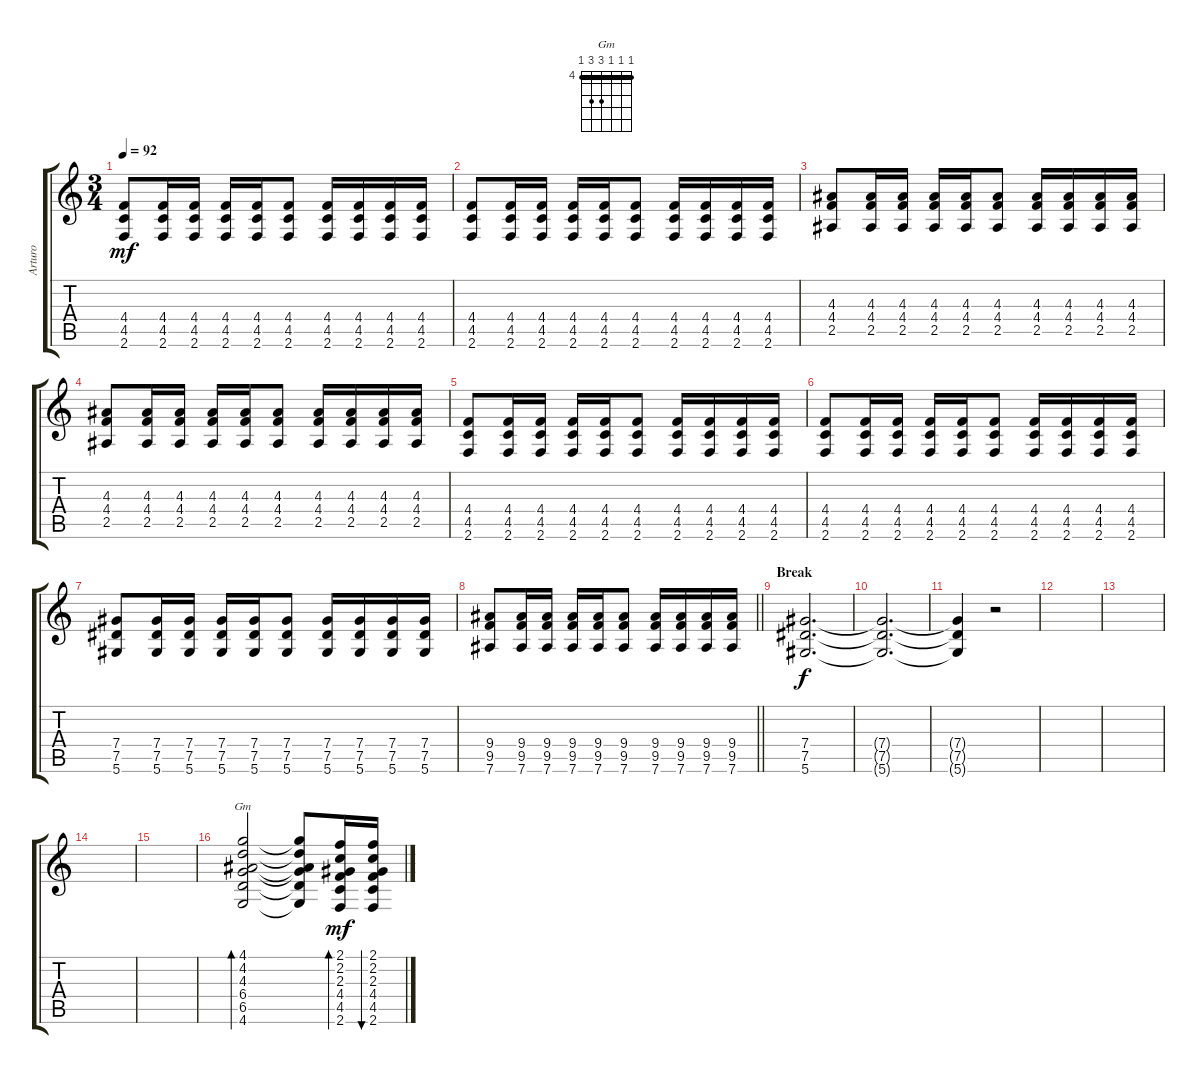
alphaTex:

\track ("Arturo" "Arturo") {instrument electricguitarjazz}
\staff {score tabs}
\tuning (Eb4 Bb3 Gb3 Db3 Ab2 Eb2) {hide}
\chord ("Gm" 4 4 4 6 6 4) {firstfret 4 barre 4}
\ts (3 4)
\tempo 92
\clef g2
\ks c
(4.4 4.5 2.6).8{dy mf} (4.4 4.5 2.6).16 (4.4 4.5 2.6).16 (4.4 4.5 2.6).16 (4.4 4.5 2.6).16 (4.4 4.5 2.6).8 (4.4 4.5 2.6).16 (4.4 4.5 2.6).16 (4.4 4.5 2.6).16 (4.4 4.5 2.6).16 |
(4.4 4.5 2.6).8 (4.4 4.5 2.6).16 (4.4 4.5 2.6).16 (4.4 4.5 2.6).16 (4.4 4.5 2.6).16 (4.4 4.5 2.6).8 (4.4 4.5 2.6).16 (4.4 4.5 2.6).16 (4.4 4.5 2.6).16 (4.4 4.5 2.6).16 |
(4.3 4.4 2.5).8 (4.3 4.4 2.5).16 (4.3 4.4 2.5).16 (4.3 4.4 2.5).16 (4.3 4.4 2.5).16 (4.3 4.4 2.5).8 (4.3 4.4 2.5).16 (4.3 4.4 2.5).16 (4.3 4.4 2.5).16 (4.3 4.4 2.5).16 |
(4.3 4.4 2.5).8 (4.3 4.4 2.5).16 (4.3 4.4 2.5).16 (4.3 4.4 2.5).16 (4.3 4.4 2.5).16 (4.3 4.4 2.5).8 (4.3 4.4 2.5).16 (4.3 4.4 2.5).16 (4.3 4.4 2.5).16 (4.3 4.4 2.5).16 |
(4.4 4.5 2.6).8 (4.4 4.5 2.6).16 (4.4 4.5 2.6).16 (4.4 4.5 2.6).16 (4.4 4.5 2.6).16 (4.4 4.5 2.6).8 (4.4 4.5 2.6).16 (4.4 4.5 2.6).16 (4.4 4.5 2.6).16 (4.4 4.5 2.6).16 |
(4.4 4.5 2.6).8 (4.4 4.5 2.6).16 (4.4 4.5 2.6).16 (4.4 4.5 2.6).16 (4.4 4.5 2.6).16 (4.4 4.5 2.6).8 (4.4 4.5 2.6).16 (4.4 4.5 2.6).16 (4.4 4.5 2.6).16 (4.4 4.5 2.6).16 |
(7.4 7.5 5.6).8 (7.4 7.5 5.6).16 (7.4 7.5 5.6).16 (7.4 7.5 5.6).16 (7.4 7.5 5.6).16 (7.4 7.5 5.6).8 (7.4 7.5 5.6).16 (7.4 7.5 5.6).16 (7.4 7.5 5.6).16 (7.4 7.5 5.6).16 |
\barLineRight lightlight
(9.4 9.5 7.6).8 (9.4 9.5 7.6).16 (9.4 9.5 7.6).16 (9.4 9.5 7.6).16 (9.4 9.5 7.6).16 (9.4 9.5 7.6).8 (9.4 9.5 7.6).16 (9.4 9.5 7.6).16 (9.4 9.5 7.6).16 (9.4 9.5 7.6).16 |
\section ("" "Break")
(7.4 7.5 5.6).2{d dy f} |
(7.4{t} 7.5{t} 5.6{t}).2{d volume 4} |
(7.4{t} 7.5{t} 5.6{t}).4 r.2 |
|
|
|
|
(4.1 4.2 4.3 6.4 6.5 4.6).2{bd 60 ch "Gm" volume 11 instrument acousticguitarsteel} (4.1{t} 4.2{t} 4.3{t} 6.4{t} 6.5{t} 4.6{t}).8 (2.1 2.2 2.3 4.4 4.5 2.6).16{bd 30 dy mf} (2.1 2.2 2.3 4.4 4.5 2.6).16{bu 30}
